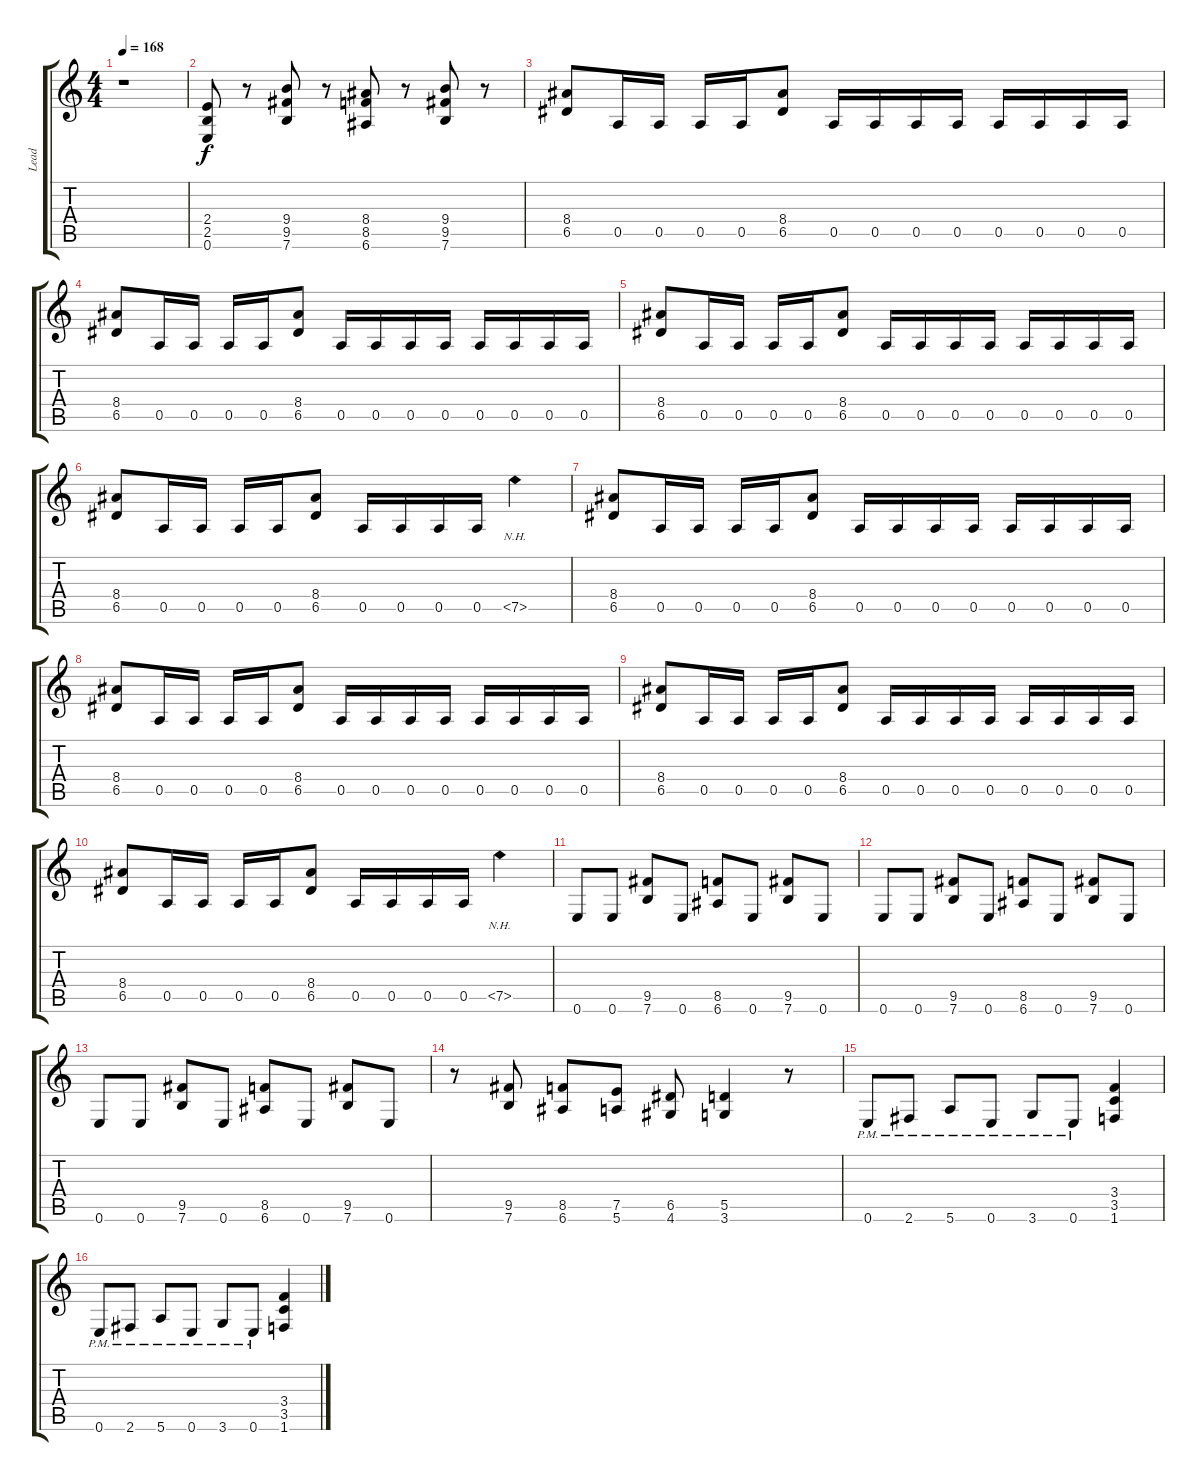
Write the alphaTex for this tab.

\track ("Lead" "Lead") {instrument distortionguitar}
\staff {score tabs}
\tuning (E4 B3 G3 D3 A2 E2) {hide}
\ts (4 4)
\tempo 168
\clef g2
\ks c
r.1{dy f} |
(2.4 2.5 0.6).8 r.8 (9.4 9.5 7.6).8 r.8 (8.4 8.5 6.6).8 r.8 (9.4 9.5 7.6).8 r.8 |
(8.4 6.5).8 0.5.16 0.5.16 0.5.16 0.5.16 (8.4 6.5).8 0.5.16 0.5.16 0.5.16 0.5.16 0.5.16 0.5.16 0.5.16 0.5.16 |
(8.4 6.5).8 0.5.16 0.5.16 0.5.16 0.5.16 (8.4 6.5).8 0.5.16 0.5.16 0.5.16 0.5.16 0.5.16 0.5.16 0.5.16 0.5.16 |
(8.4 6.5).8 0.5.16 0.5.16 0.5.16 0.5.16 (8.4 6.5).8 0.5.16 0.5.16 0.5.16 0.5.16 0.5.16 0.5.16 0.5.16 0.5.16 |
(8.4 6.5).8 0.5.16 0.5.16 0.5.16 0.5.16 (8.4 6.5).8 0.5.16 0.5.16 0.5.16 0.5.16 7.5{nh}.4 |
(8.4 6.5).8 0.5.16 0.5.16 0.5.16 0.5.16 (8.4 6.5).8 0.5.16 0.5.16 0.5.16 0.5.16 0.5.16 0.5.16 0.5.16 0.5.16 |
(8.4 6.5).8 0.5.16 0.5.16 0.5.16 0.5.16 (8.4 6.5).8 0.5.16 0.5.16 0.5.16 0.5.16 0.5.16 0.5.16 0.5.16 0.5.16 |
(8.4 6.5).8 0.5.16 0.5.16 0.5.16 0.5.16 (8.4 6.5).8 0.5.16 0.5.16 0.5.16 0.5.16 0.5.16 0.5.16 0.5.16 0.5.16 |
(8.4 6.5).8 0.5.16 0.5.16 0.5.16 0.5.16 (8.4 6.5).8 0.5.16 0.5.16 0.5.16 0.5.16 7.5{nh}.4 |
0.6.8 0.6.8 (9.5 7.6).8 0.6.8 (8.5 6.6).8 0.6.8 (9.5 7.6).8 0.6.8 |
0.6.8 0.6.8 (9.5 7.6).8 0.6.8 (8.5 6.6).8 0.6.8 (9.5 7.6).8 0.6.8 |
0.6.8 0.6.8 (9.5 7.6).8 0.6.8 (8.5 6.6).8 0.6.8 (9.5 7.6).8 0.6.8 |
r.8 (9.5 7.6).8 (8.5 6.6).8 (7.5 5.6).8 (6.5 4.6).8 (5.5 3.6).4 r.8 |
0.6{pm}.8 2.6{pm}.8 5.6{pm}.8 0.6{pm}.8 3.6{pm}.8 0.6{pm}.8 (3.4 3.5 1.6).4 |
0.6{pm}.8 2.6{pm}.8 5.6{pm}.8 0.6{pm}.8 3.6{pm}.8 0.6{pm}.8 (3.4 3.5 1.6).4
